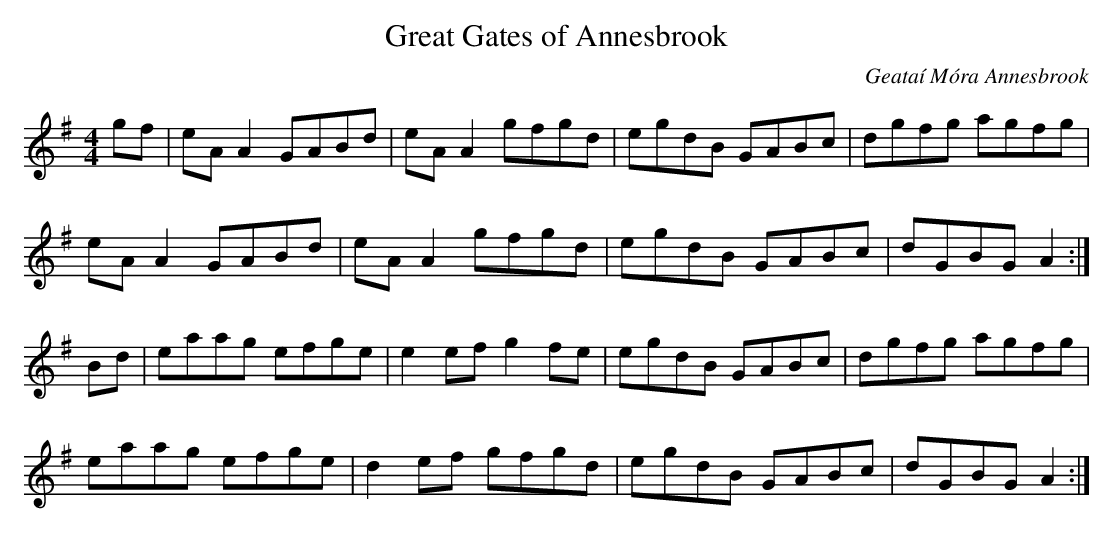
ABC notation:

X:1
T: Great Gates of Annesbrook
C: Geata\'i M\'ora Annesbrook
L: 1/8
M: 4/4
K: Ador
gf|eA A2 GABd|eA A2 gfgd|egdB GABc|dgfg agfg|
eA A2 GABd|eA A2 gfgd|egdB GABc|dGBG A2 :|
Bd|eaag efge|e2 ef g2 fe|egdB GABc|dgfg agfg|
eaag efge|d2 ef gfgd|egdB GABc|dGBG A2 :|
